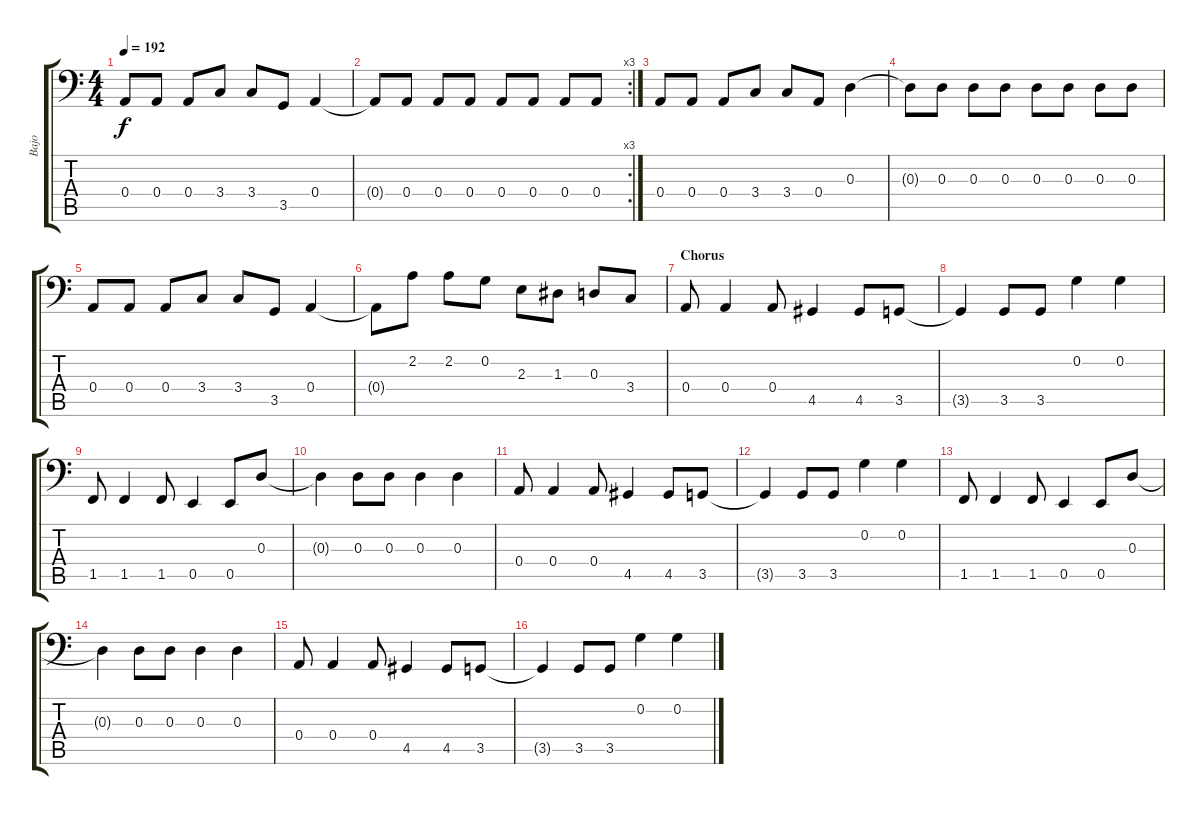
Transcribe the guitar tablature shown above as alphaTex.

\track ("Bajo" "Bajo") {instrument electricbasspick}
\staff {score tabs}
\tuning (C3 G2 D2 A1 E1 B0) {hide}
\ts (4 4)
\tempo 192
\clef f4
\ks c
0.4.8{dy f} 0.4.8 0.4.8 3.4.8 3.4.8 3.5.8 0.4.4 |
\rc 3
0.4{t}.8 0.4.8 0.4.8 0.4.8 0.4.8 0.4.8 0.4.8 0.4.8 |
0.4.8 0.4.8 0.4.8 3.4.8 3.4.8 0.4.8 0.3.4 |
0.3{t}.8 0.3.8 0.3.8 0.3.8 0.3.8 0.3.8 0.3.8 0.3.8 |
0.4.8 0.4.8 0.4.8 3.4.8 3.4.8 3.5.8 0.4.4 |
0.4{t}.8 2.2.8 2.2.8 0.2.8 2.3.8 1.3.8 0.3.8 3.4.8 |
\section ("" "Chorus")
0.4.8 0.4.4 0.4.8 4.5.4 4.5.8 3.5.8 |
3.5{t}.4 3.5.8 3.5.8 0.2.4 0.2.4 |
1.5.8 1.5.4 1.5.8 0.5.4 0.5.8 0.3.8 |
0.3{t}.4 0.3.8 0.3.8 0.3.4 0.3.4 |
0.4.8 0.4.4 0.4.8 4.5.4 4.5.8 3.5.8 |
3.5{t}.4 3.5.8 3.5.8 0.2.4 0.2.4 |
1.5.8 1.5.4 1.5.8 0.5.4 0.5.8 0.3.8 |
0.3{t}.4 0.3.8 0.3.8 0.3.4 0.3.4 |
0.4.8 0.4.4 0.4.8 4.5.4 4.5.8 3.5.8 |
3.5{t}.4 3.5.8 3.5.8 0.2.4 0.2.4
